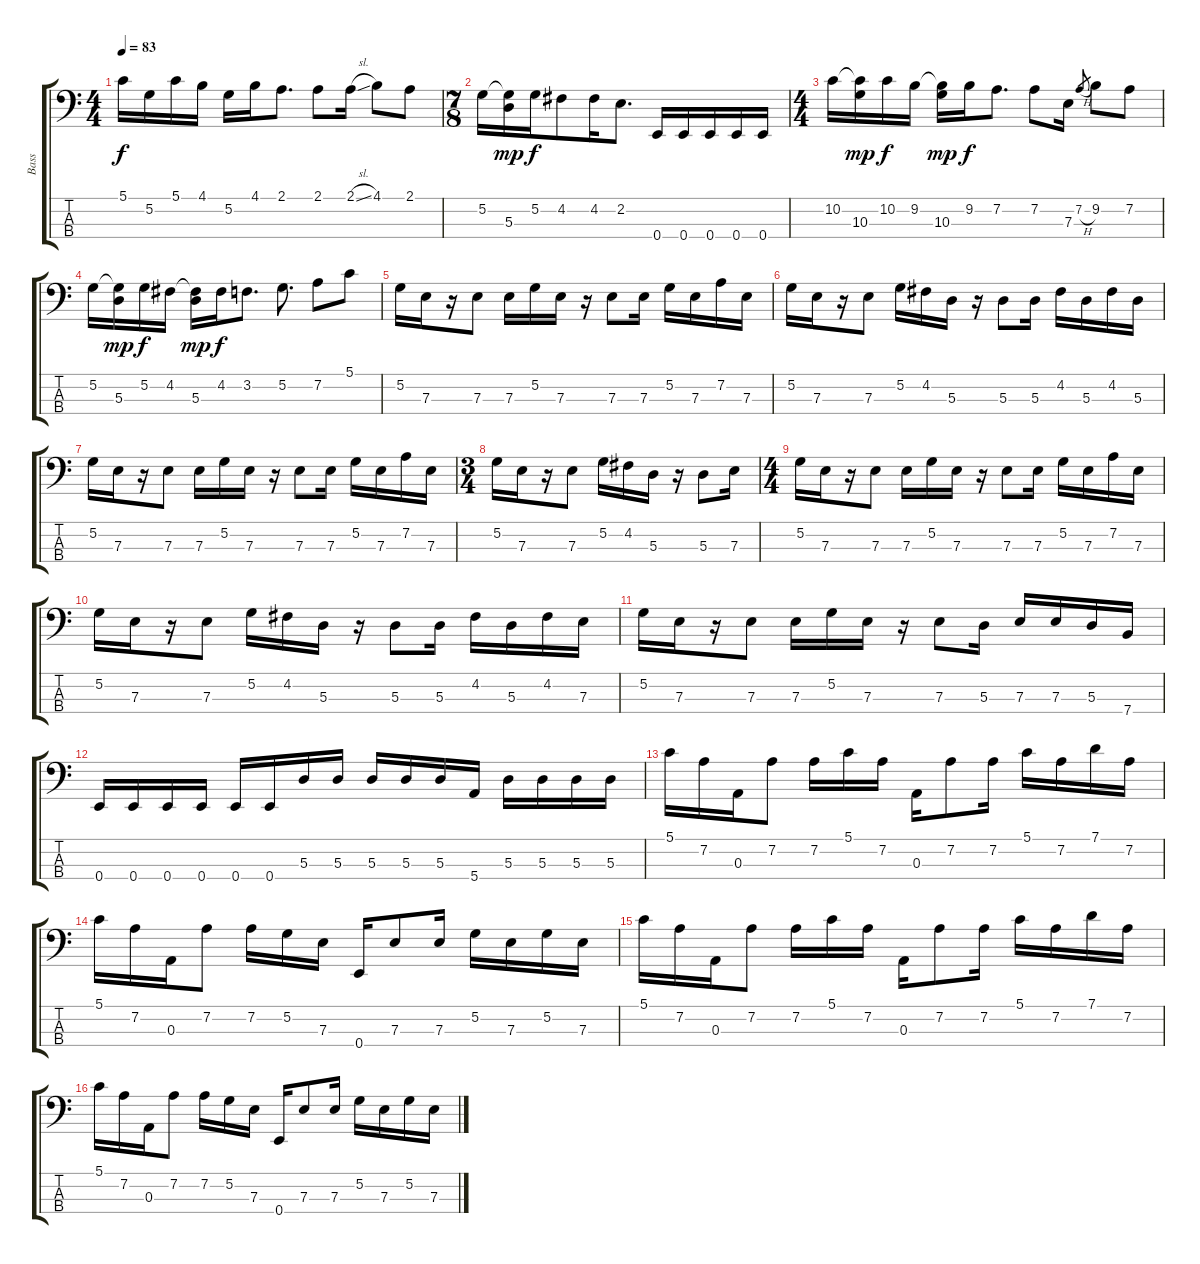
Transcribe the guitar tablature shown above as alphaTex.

\track ("Bass" "Bass") {instrument electricbassfinger}
\staff {score tabs}
\tuning (G2 D2 A1 E1) {hide}
\ts (4 4)
\tempo 83
\clef f4
\ks c
5.1.16{dy f} 5.2.16 5.1.16 4.1.16 5.2.16 4.1.16 2.1.8{d} 2.1.8 2.1{sl}.16 4.1.8 2.1.8 |
\ts (7 8)
5.2.16 (5.2{t} 5.3).16{dy mp} 5.2.16{dy f} 4.2.8 4.2.16 2.2.8{d} 0.4.16 0.4.16 0.4.16 0.4.16 0.4.16 |
\ts (4 4)
10.2.16 (10.2{t} 10.3).16{dy mp} 10.2.16{dy f} 9.2.16 (9.2{t} 10.3).16{dy mp} 9.2.16{dy f} 7.2.8{d} 7.2.8 7.3.16 7.2{h}.8{gr} 9.2.8 7.2.8 |
5.2.16 (5.2{t} 5.3).16{dy mp} 5.2.16{dy f} 4.2.16 (4.2{t} 5.3).16{dy mp} 4.2.16{dy f} 3.2.8{d} 5.2.8{d} 7.2.8 5.1.8 |
5.2.16 7.3.16 r.16 7.3.8 7.3.16 5.2.16 7.3.16 r.16 7.3.8 7.3.16 5.2.16 7.3.16 7.2.16 7.3.16 |
5.2.16 7.3.16 r.16 7.3.8 5.2.16 4.2.16 5.3.16 r.16 5.3.8 5.3.16 4.2.16 5.3.16 4.2.16 5.3.16 |
5.2.16 7.3.16 r.16 7.3.8 7.3.16 5.2.16 7.3.16 r.16 7.3.8 7.3.16 5.2.16 7.3.16 7.2.16 7.3.16 |
\ts (3 4)
5.2.16 7.3.16 r.16 7.3.8 5.2.16 4.2.16 5.3.16 r.16 5.3.8 7.3.16 |
\ts (4 4)
5.2.16 7.3.16 r.16 7.3.8 7.3.16 5.2.16 7.3.16 r.16 7.3.8 7.3.16 5.2.16 7.3.16 7.2.16 7.3.16 |
5.2.16 7.3.16 r.16 7.3.8 5.2.16 4.2.16 5.3.16 r.16 5.3.8 5.3.16 4.2.16 5.3.16 4.2.16 7.3.16 |
5.2.16 7.3.16 r.16 7.3.8 7.3.16 5.2.16 7.3.16 r.16 7.3.8 5.3.16 7.3.16 7.3.16 5.3.16 7.4.16 |
0.4.16 0.4.16 0.4.16 0.4.16 0.4.16 0.4.16 5.3.16 5.3.16 5.3.16 5.3.16 5.3.16 5.4.16 5.3.16 5.3.16 5.3.16 5.3.16 |
5.1.16 7.2.16 0.3.16 7.2.8 7.2.16 5.1.16 7.2.16 0.3.16 7.2.8 7.2.16 5.1.16 7.2.16 7.1.16 7.2.16 |
5.1.16 7.2.16 0.3.16 7.2.8 7.2.16 5.2.16 7.3.16 0.4.16 7.3.8 7.3.16 5.2.16 7.3.16 5.2.16 7.3.16 |
5.1.16 7.2.16 0.3.16 7.2.8 7.2.16 5.1.16 7.2.16 0.3.16 7.2.8 7.2.16 5.1.16 7.2.16 7.1.16 7.2.16 |
5.1.16 7.2.16 0.3.16 7.2.8 7.2.16 5.2.16 7.3.16 0.4.16 7.3.8 7.3.16 5.2.16 7.3.16 5.2.16 7.3.16
